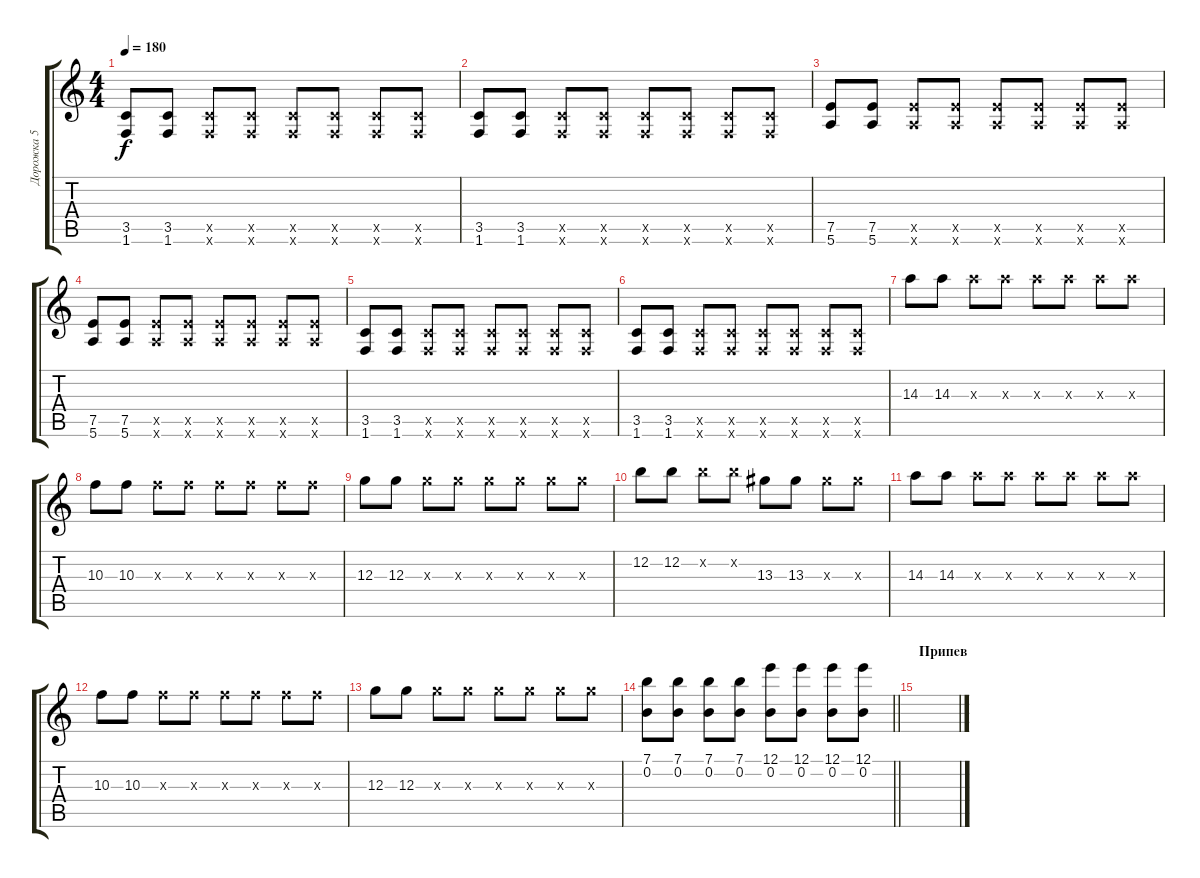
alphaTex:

\track ("Дорожка 5" "Дорожка 5") {instrument distortionguitar}
\staff {score tabs}
\tuning (E4 B3 G3 D3 A2 E2) {hide}
\ts (4 4)
\tempo 180
\clef g2
\ks c
(3.5 1.6).8{dy f volume 3} (3.5 1.6).8 (3.5{x} 1.6{x}).8 (3.5{x} 1.6{x}).8 (3.5{x} 1.6{x}).8 (3.5{x} 1.6{x}).8 (3.5{x} 1.6{x}).8 (3.5{x} 1.6{x}).8 |
(3.5 1.6).8{volume 3} (3.5 1.6).8 (3.5{x} 1.6{x}).8 (3.5{x} 1.6{x}).8 (3.5{x} 1.6{x}).8 (3.5{x} 1.6{x}).8 (3.5{x} 1.6{x}).8 (3.5{x} 1.6{x}).8 |
(7.5 5.6).8 (7.5 5.6).8 (7.5{x} 5.6{x}).8 (7.5{x} 5.6{x}).8 (7.5{x} 5.6{x}).8 (7.5{x} 5.6{x}).8 (7.5{x} 5.6{x}).8 (7.5{x} 5.6{x}).8 |
(7.5 5.6).8 (7.5 5.6).8 (7.5{x} 5.6{x}).8 (7.5{x} 5.6{x}).8 (7.5{x} 5.6{x}).8 (7.5{x} 5.6{x}).8 (7.5{x} 5.6{x}).8 (7.5{x} 5.6{x}).8 |
(3.5 1.6).8{volume 3} (3.5 1.6).8 (3.5{x} 1.6{x}).8 (3.5{x} 1.6{x}).8 (3.5{x} 1.6{x}).8 (3.5{x} 1.6{x}).8 (3.5{x} 1.6{x}).8 (3.5{x} 1.6{x}).8 |
(3.5 1.6).8{volume 3} (3.5 1.6).8 (3.5{x} 1.6{x}).8 (3.5{x} 1.6{x}).8 (3.5{x} 1.6{x}).8 (3.5{x} 1.6{x}).8 (3.5{x} 1.6{x}).8 (3.5{x} 1.6{x}).8 |
14.3.8{volume 7} 14.3.8 14.3{x}.8 14.3{x}.8 14.3{x}.8 14.3{x}.8 14.3{x}.8 14.3{x}.8 |
10.3.8 10.3.8 10.3{x}.8 10.3{x}.8 10.3{x}.8 10.3{x}.8 10.3{x}.8 10.3{x}.8 |
12.3.8 12.3.8 12.3{x}.8 12.3{x}.8 12.3{x}.8 12.3{x}.8 12.3{x}.8 12.3{x}.8 |
12.2.8 12.2.8 12.2{x}.8 12.2{x}.8 13.3.8 13.3.8 13.3{x}.8 13.3{x}.8 |
14.3.8{volume 7} 14.3.8 14.3{x}.8 14.3{x}.8 14.3{x}.8 14.3{x}.8 14.3{x}.8 14.3{x}.8 |
10.3.8 10.3.8 10.3{x}.8 10.3{x}.8 10.3{x}.8 10.3{x}.8 10.3{x}.8 10.3{x}.8 |
12.3.8 12.3.8 12.3{x}.8 12.3{x}.8 12.3{x}.8 12.3{x}.8 12.3{x}.8 12.3{x}.8 |
\barLineRight lightlight
(7.1 0.2).8 (7.1 0.2).8 (7.1 0.2).8 (7.1 0.2).8 (12.1 0.2).8 (12.1 0.2).8 (12.1 0.2).8 (12.1 0.2).8 |
\section ("" "Припев")
